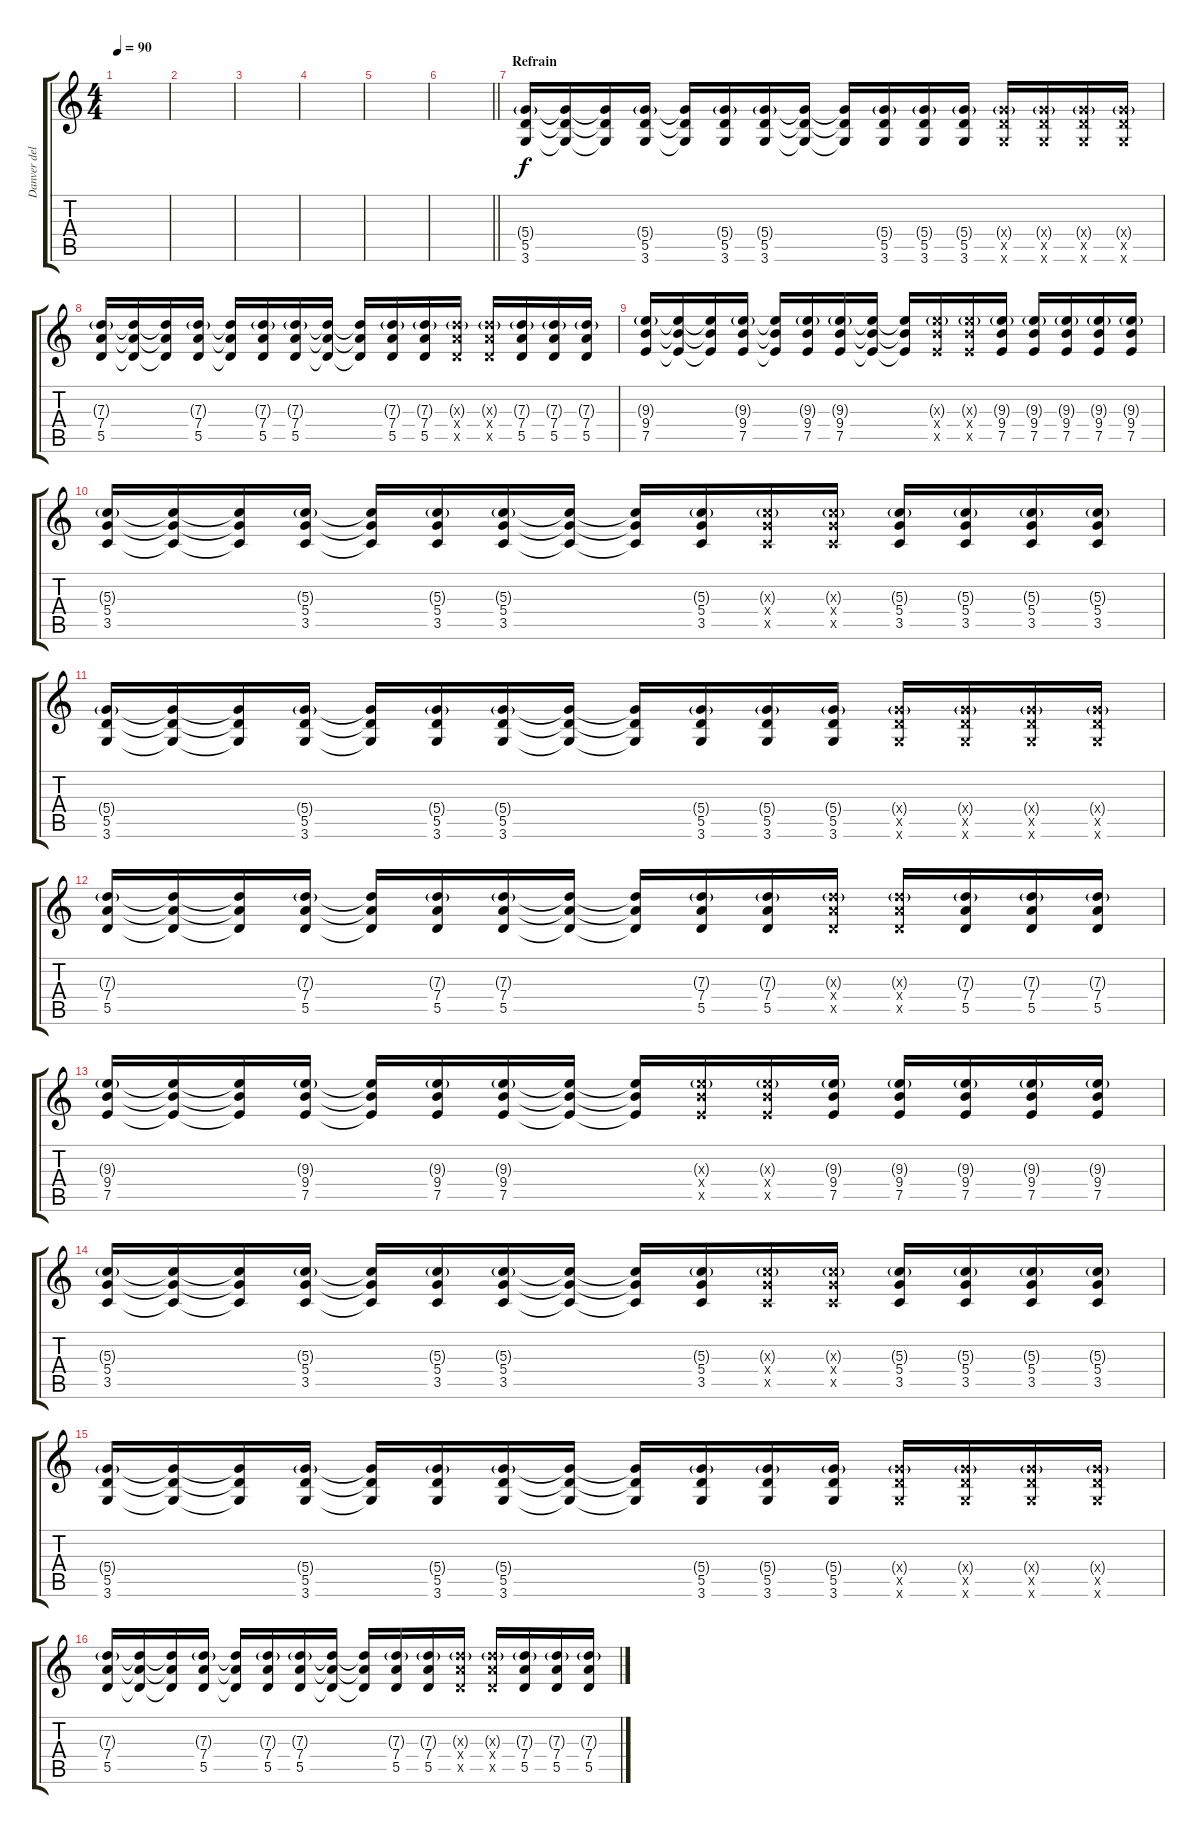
\track ("Danver del Rosario's Guitar (Overdriven)" "Danver del") {instrument overdrivenguitar}
\staff {score tabs}
\tuning (E4 B3 G3 D3 A2 E2) {hide}
\ts (4 4)
\tempo 90
\clef g2
\ks c
|
|
|
|
|
\barLineRight lightlight
|
\section ("" "Refrain")
(5.4{g} 5.5 3.6).16 (5.4{t} 5.5{t} 3.6{t}).16 (5.4{t} 5.5{t} 3.6{t}).16 (5.4{g} 5.5 3.6).16 (5.4{t} 5.5{t} 3.6{t}).16 (5.4{g} 5.5 3.6).16 (5.4{g} 5.5 3.6).16 (5.4{t} 5.5{t} 3.6{t}).16 (5.4{t} 5.5{t} 3.6{t}).16 (5.4{g} 5.5 3.6).16 (5.4{g} 5.5 3.6).16 (5.4{g} 5.5 3.6).16 (5.4{g x} 5.5{x} 3.6{x}).16 (5.4{g x} 5.5{x} 3.6{x}).16 (5.4{g x} 5.5{x} 3.6{x}).16 (5.4{g x} 5.5{x} 3.6{x}).16 |
(7.3{g} 7.4 5.5).16 (7.3{t} 7.4{t} 5.5{t}).16 (7.3{t} 7.4{t} 5.5{t}).16 (7.3{g} 7.4 5.5).16 (7.3{t} 7.4{t} 5.5{t}).16 (7.3{g} 7.4 5.5).16 (7.3{g} 7.4 5.5).16 (7.3{t} 7.4{t} 5.5{t}).16 (7.3{t} 7.4{t} 5.5{t}).16 (7.3{g} 7.4 5.5).16 (7.3{g} 7.4 5.5).16 (7.3{g x} 7.4{x} 5.5{x}).16 (7.3{g x} 7.4{x} 5.5{x}).16 (7.3{g} 7.4 5.5).16 (7.3{g} 7.4 5.5).16 (7.3{g} 7.4 5.5).16 |
(9.3{g} 9.4 7.5).16 (9.3{t} 9.4{t} 7.5{t}).16 (9.3{t} 9.4{t} 7.5{t}).16 (9.3{g} 9.4 7.5).16 (9.3{t} 9.4{t} 7.5{t}).16 (9.3{g} 9.4 7.5).16 (9.3{g} 9.4 7.5).16 (9.3{t} 9.4{t} 7.5{t}).16 (9.3{t} 9.4{t} 7.5{t}).16 (9.3{g x} 9.4{x} 7.5{x}).16 (9.3{g x} 9.4{x} 7.5{x}).16 (9.3{g} 9.4 7.5).16 (9.3{g} 9.4 7.5).16 (9.3{g} 9.4 7.5).16 (9.3{g} 9.4 7.5).16 (9.3{g} 9.4 7.5).16 |
(5.3{g} 5.4 3.5).16 (5.3{t} 5.4{t} 3.5{t}).16 (5.3{t} 5.4{t} 3.5{t}).16 (5.3{g} 5.4 3.5).16 (5.3{t} 5.4{t} 3.5{t}).16 (5.3{g} 5.4 3.5).16 (5.3{g} 5.4 3.5).16 (5.3{t} 5.4{t} 3.5{t}).16 (5.3{t} 5.4{t} 3.5{t}).16 (5.3{g} 5.4 3.5).16 (5.3{g x} 5.4{x} 3.5{x}).16 (5.3{g x} 5.4{x} 3.5{x}).16 (5.3{g} 5.4 3.5).16 (5.3{g} 5.4 3.5).16 (5.3{g} 5.4 3.5).16 (5.3{g} 5.4 3.5).16 |
(5.4{g} 5.5 3.6).16 (5.4{t} 5.5{t} 3.6{t}).16 (5.4{t} 5.5{t} 3.6{t}).16 (5.4{g} 5.5 3.6).16 (5.4{t} 5.5{t} 3.6{t}).16 (5.4{g} 5.5 3.6).16 (5.4{g} 5.5 3.6).16 (5.4{t} 5.5{t} 3.6{t}).16 (5.4{t} 5.5{t} 3.6{t}).16 (5.4{g} 5.5 3.6).16 (5.4{g} 5.5 3.6).16 (5.4{g} 5.5 3.6).16 (5.4{g x} 5.5{x} 3.6{x}).16 (5.4{g x} 5.5{x} 3.6{x}).16 (5.4{g x} 5.5{x} 3.6{x}).16 (5.4{g x} 5.5{x} 3.6{x}).16 |
(7.3{g} 7.4 5.5).16 (7.3{t} 7.4{t} 5.5{t}).16 (7.3{t} 7.4{t} 5.5{t}).16 (7.3{g} 7.4 5.5).16 (7.3{t} 7.4{t} 5.5{t}).16 (7.3{g} 7.4 5.5).16 (7.3{g} 7.4 5.5).16 (7.3{t} 7.4{t} 5.5{t}).16 (7.3{t} 7.4{t} 5.5{t}).16 (7.3{g} 7.4 5.5).16 (7.3{g} 7.4 5.5).16 (7.3{g x} 7.4{x} 5.5{x}).16 (7.3{g x} 7.4{x} 5.5{x}).16 (7.3{g} 7.4 5.5).16 (7.3{g} 7.4 5.5).16 (7.3{g} 7.4 5.5).16 |
(9.3{g} 9.4 7.5).16 (9.3{t} 9.4{t} 7.5{t}).16 (9.3{t} 9.4{t} 7.5{t}).16 (9.3{g} 9.4 7.5).16 (9.3{t} 9.4{t} 7.5{t}).16 (9.3{g} 9.4 7.5).16 (9.3{g} 9.4 7.5).16 (9.3{t} 9.4{t} 7.5{t}).16 (9.3{t} 9.4{t} 7.5{t}).16 (9.3{g x} 9.4{x} 7.5{x}).16 (9.3{g x} 9.4{x} 7.5{x}).16 (9.3{g} 9.4 7.5).16 (9.3{g} 9.4 7.5).16 (9.3{g} 9.4 7.5).16 (9.3{g} 9.4 7.5).16 (9.3{g} 9.4 7.5).16 |
(5.3{g} 5.4 3.5).16 (5.3{t} 5.4{t} 3.5{t}).16 (5.3{t} 5.4{t} 3.5{t}).16 (5.3{g} 5.4 3.5).16 (5.3{t} 5.4{t} 3.5{t}).16 (5.3{g} 5.4 3.5).16 (5.3{g} 5.4 3.5).16 (5.3{t} 5.4{t} 3.5{t}).16 (5.3{t} 5.4{t} 3.5{t}).16 (5.3{g} 5.4 3.5).16 (5.3{g x} 5.4{x} 3.5{x}).16 (5.3{g x} 5.4{x} 3.5{x}).16 (5.3{g} 5.4 3.5).16 (5.3{g} 5.4 3.5).16 (5.3{g} 5.4 3.5).16 (5.3{g} 5.4 3.5).16 |
(5.4{g} 5.5 3.6).16 (5.4{t} 5.5{t} 3.6{t}).16 (5.4{t} 5.5{t} 3.6{t}).16 (5.4{g} 5.5 3.6).16 (5.4{t} 5.5{t} 3.6{t}).16 (5.4{g} 5.5 3.6).16 (5.4{g} 5.5 3.6).16 (5.4{t} 5.5{t} 3.6{t}).16 (5.4{t} 5.5{t} 3.6{t}).16 (5.4{g} 5.5 3.6).16 (5.4{g} 5.5 3.6).16 (5.4{g} 5.5 3.6).16 (5.4{g x} 5.5{x} 3.6{x}).16 (5.4{g x} 5.5{x} 3.6{x}).16 (5.4{g x} 5.5{x} 3.6{x}).16 (5.4{g x} 5.5{x} 3.6{x}).16 |
(7.3{g} 7.4 5.5).16 (7.3{t} 7.4{t} 5.5{t}).16 (7.3{t} 7.4{t} 5.5{t}).16 (7.3{g} 7.4 5.5).16 (7.3{t} 7.4{t} 5.5{t}).16 (7.3{g} 7.4 5.5).16 (7.3{g} 7.4 5.5).16 (7.3{t} 7.4{t} 5.5{t}).16 (7.3{t} 7.4{t} 5.5{t}).16 (7.3{g} 7.4 5.5).16 (7.3{g} 7.4 5.5).16 (7.3{g x} 7.4{x} 5.5{x}).16 (7.3{g x} 7.4{x} 5.5{x}).16 (7.3{g} 7.4 5.5).16 (7.3{g} 7.4 5.5).16 (7.3{g} 7.4 5.5).16
